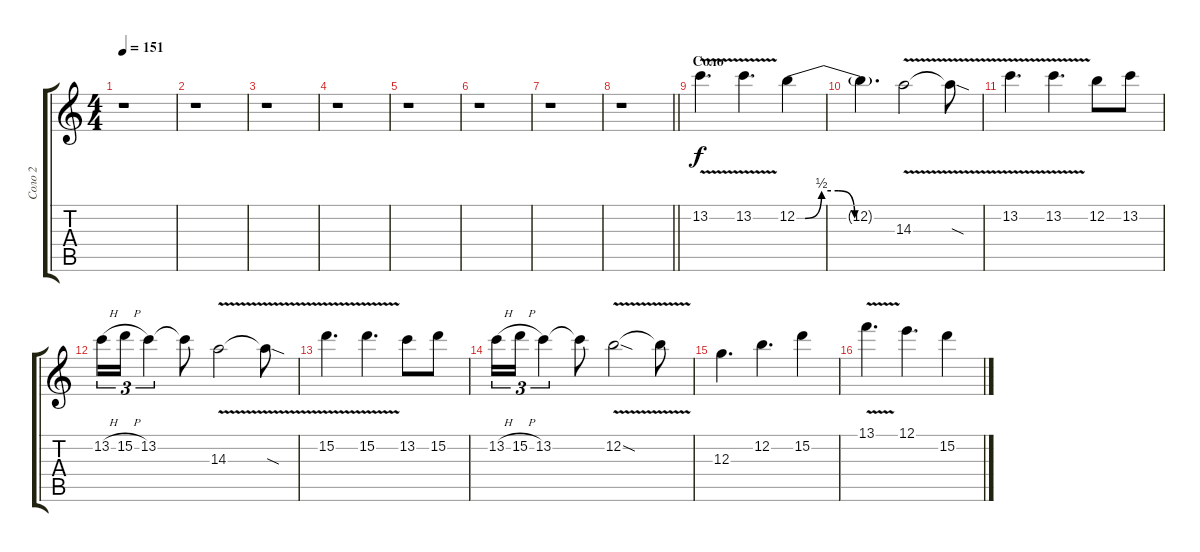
\track ("Соло 2" "Соло 2") {instrument overdrivenguitar}
\staff {score tabs}
\tuning (E4 B3 G3 D3 A2 E2) {hide}
\ts (4 4)
\tempo 151
\clef g2
\ks c
r.1{dy f} |
r.1 |
r.1 |
r.1 |
r.1 |
r.1 |
r.1 |
\barLineRight lightlight
r.1 |
\section ("" "Соло")
13.2{v}.4{d} 13.2{v}.4{d} 12.2{be (custom 0 0 5 0 15 2 25 2 35 0 60 0)}.4 |
12.2{t}.4{d} 14.3{v}.2 14.3{sod t}.8 |
13.2{v}.4{d} 13.2{v}.4{d} 12.2.8 13.2.8 |
13.2{h}.16{tu (3 2)} 15.2{h}.16{tu (3 2)} 13.2.4{tu (3 2)} 13.2{t}.8 14.3{v}.2 14.3{sod t}.8 |
15.2{v}.4{d} 15.2{v}.4{d} 13.2.8 15.2.8 |
13.2{h}.16{tu (3 2)} 15.2{h}.16{tu (3 2)} 13.2.4{tu (3 2)} 13.2{t}.8 12.2{v sod}.2 12.2{t}.8 |
12.3.4{d} 12.2.4{d} 15.2.4 |
13.1{v}.4{d} 12.1.4{d} 15.2.4
